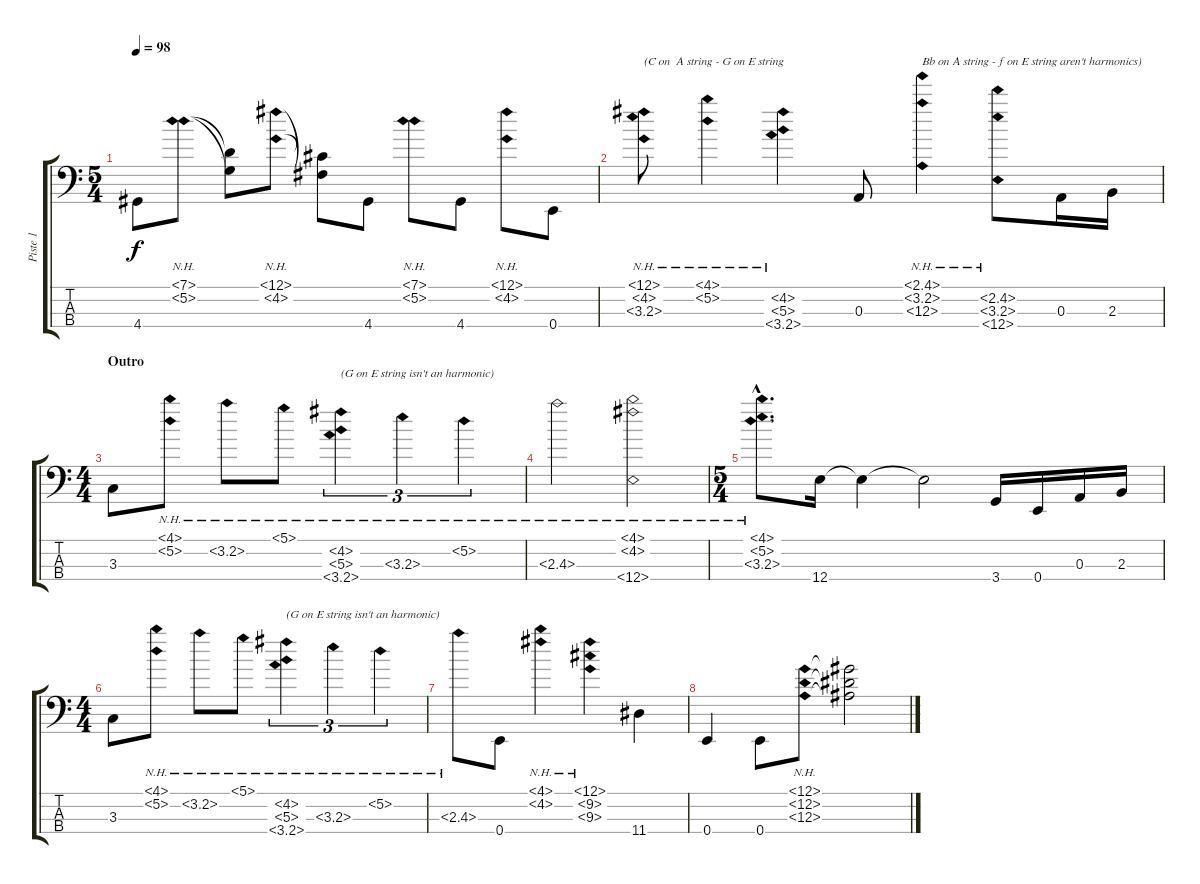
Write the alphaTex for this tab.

\track ("Piste 1" "Piste 1") {instrument electricbassfinger}
\staff {score tabs}
\tuning (G2 D2 A1 E1) {hide}
\ts (5 4)
\tempo 98
\clef f4
\ks c
4.4.8{dy f} (7.1{nh} 5.2{nh}).8 (7.1{t} 5.2{t}).8 (6.1{nh} 4.2{nh}).8 (6.1{t} 4.2{t}).8 4.4.8 (7.1{nh} 5.2{nh}).8 4.4.8 (6.1{nh} 4.2{nh}).8 0.4.8 |
(6.1{nh} 4.2{nh} 3.3{nh}).8{txt "(C on  A string - G on E string"} (4.1{nh} 5.2{nh}).4 (4.2{nh} 5.3{nh} 3.4{nh}).4 0.3.8 (2.1{nh} 3.2{nh} 1.3{nh}).4{txt "Bb on A string - f on E string aren't harmonics)"} (2.2{nh} 3.3{nh} 1.4{nh}).8 0.3.16 2.3.16 |
\ts (4 4)
\section ("" "Outro")
3.3.8 (4.1{nh} 5.2{nh}).8 3.2{nh}.8 5.1{nh}.8 (4.2{nh} 5.3{nh} 3.4{nh}).4{tu (3 2) txt "(G on E string isn't an harmonic)"} 3.3{nh}.4{tu (3 2)} 5.2{nh}.4{tu (3 2)} |
2.3{nh}.2 (4.1{nh} 4.2{nh} 0.4{nh}).2 |
\ts (5 4)
(4.1{nh hac} 5.2{nh hac} 3.3{nh hac}).8{d} 12.4.16 12.4{t}.4 12.4{t}.2 3.4.16 0.4.16 0.3.16 2.3.16 |
\ts (4 4)
3.3.8 (4.1{nh} 5.2{nh}).8 3.2{nh}.8 5.1{nh}.8 (4.2{nh} 5.3{nh} 3.4{nh}).4{tu (3 2) txt "(G on E string isn't an harmonic)"} 3.3{nh}.4{tu (3 2)} 5.2{nh}.4{tu (3 2)} |
2.3{nh}.8 0.4.8 (4.1{nh} 4.2{nh}).4 (12.1{nh} 9.2{nh} 9.3{nh}).4 11.4.4 |
0.4.4 0.4.8 (13.1{nh} 13.2{nh} 13.3{nh}).8 (13.1{t} 13.2{t} 13.3{t}).2
